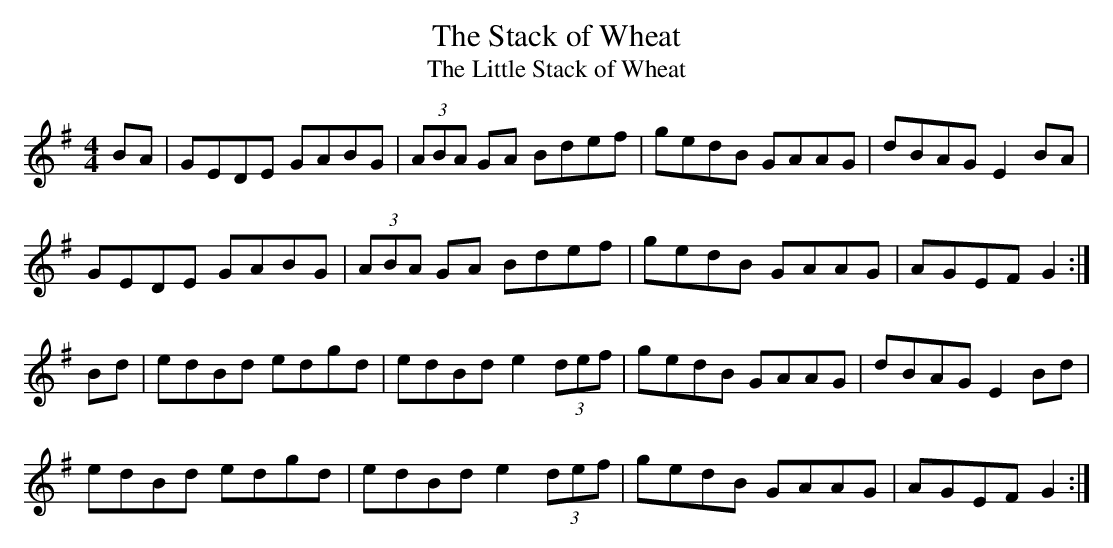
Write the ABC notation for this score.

X:1
T:Stack of Wheat, The
T:The Little Stack of Wheat
M:4/4
L:1/8
K:G
BA | GEDE GABG | (3ABA GA Bdef | gedB GAAG | dBAG E2 BA |
GEDE GABG | (3ABA GA Bdef | gedB GAAG | AGEF G2 :|
Bd | edBd edgd | edBd e2 (3def | gedB GAAG | dBAG E2 Bd |
edBd edgd | edBd e2 (3def | gedB GAAG | AGEF G2 :|**
